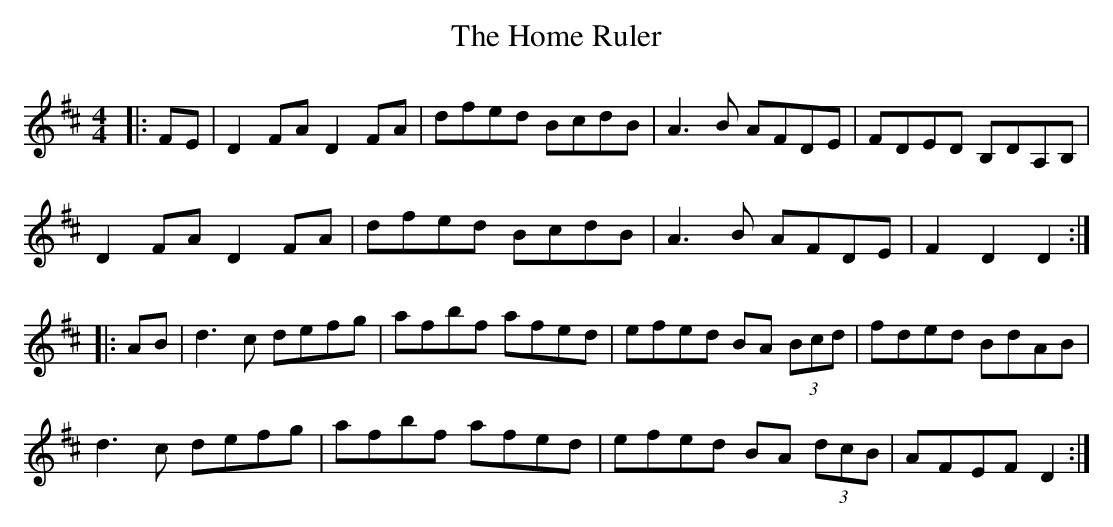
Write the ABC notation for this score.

X:1
T:Home Ruler, The
M:4/4
E:6.5
K:D
|:FE|D2 FA D2 FA|dfed BcdB|A3 B AFDE|FDED B,DA,B,|
D2 FA D2 FA|dfed BcdB|A3 B AFDE|F2D2D2:|
|:AB|d3c defg|afbf afed|efed BA (3Bcd|fded BdAB|
d3c defg|afbf afed|efed BA (3dcB|AFEF D2:|
